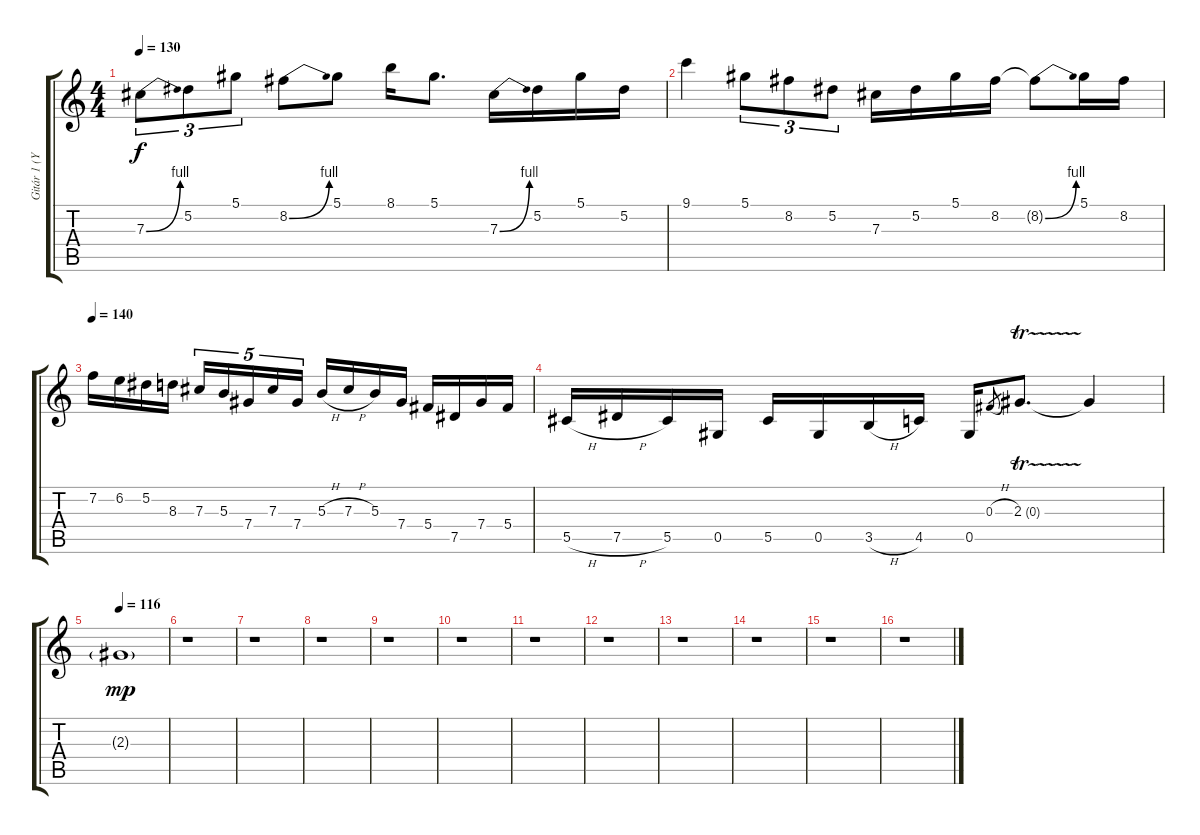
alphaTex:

\track ("Gitár 1 (Yngwie Malmsteen)" "Gitár 1 (Y") {instrument distortionguitar}
\staff {score tabs}
\tuning (Eb4 Bb3 Gb3 Db3 Ab2 Eb2) {hide}
\ts (4 4)
\tempo 130
\clef g2
\ks c
7.3{be (bend 0 0 60 4)}.8{tu (3 2) dy f instrument distortionguitar} 5.2.8{tu (3 2)} 5.1.8{tu (3 2)} 8.2{be (bend 0 0 60 4)}.8 5.1.8 8.1.16 5.1.8{d} 7.3{be (bend 0 0 60 4)}.16 5.2.16 5.1.16 5.2.16 |
9.1.4 5.1.8{tu (3 2)} 8.2.8{tu (3 2)} 5.2.8{tu (3 2)} 7.3.16 5.2.16 5.1.16 8.2.16 8.2{be (bend 0 0 60 4) t}.8 5.1.16 8.2.16 |
\tempo 140
7.2.16 6.2.16 5.2.16 8.3.16 7.3.16{tu (5 4)} 5.3.16{tu (5 4)} 7.4.16{tu (5 4)} 7.3.16{tu (5 4)} 7.4.16{tu (5 4)} 5.3{h}.16 7.3{h}.16 5.3.16 7.4.16 5.4.16 7.5.16 7.4.16 5.4.16 |
5.5{h}.16 7.5{h}.16 5.5.16 0.5.16 5.5.16 0.5.16 3.5{h}.16 4.5.16 0.5.16 0.3{h}.8{gr} 2.3{tr (0 16)}.8{d} 2.3{t}.4 |
\tempo 116
2.3{g}.1{dy mp} |
r.1 |
r.1 |
r.1 |
r.1 |
r.1 |
r.1 |
r.1 |
r.1 |
r.1 |
r.1 |
r.1
